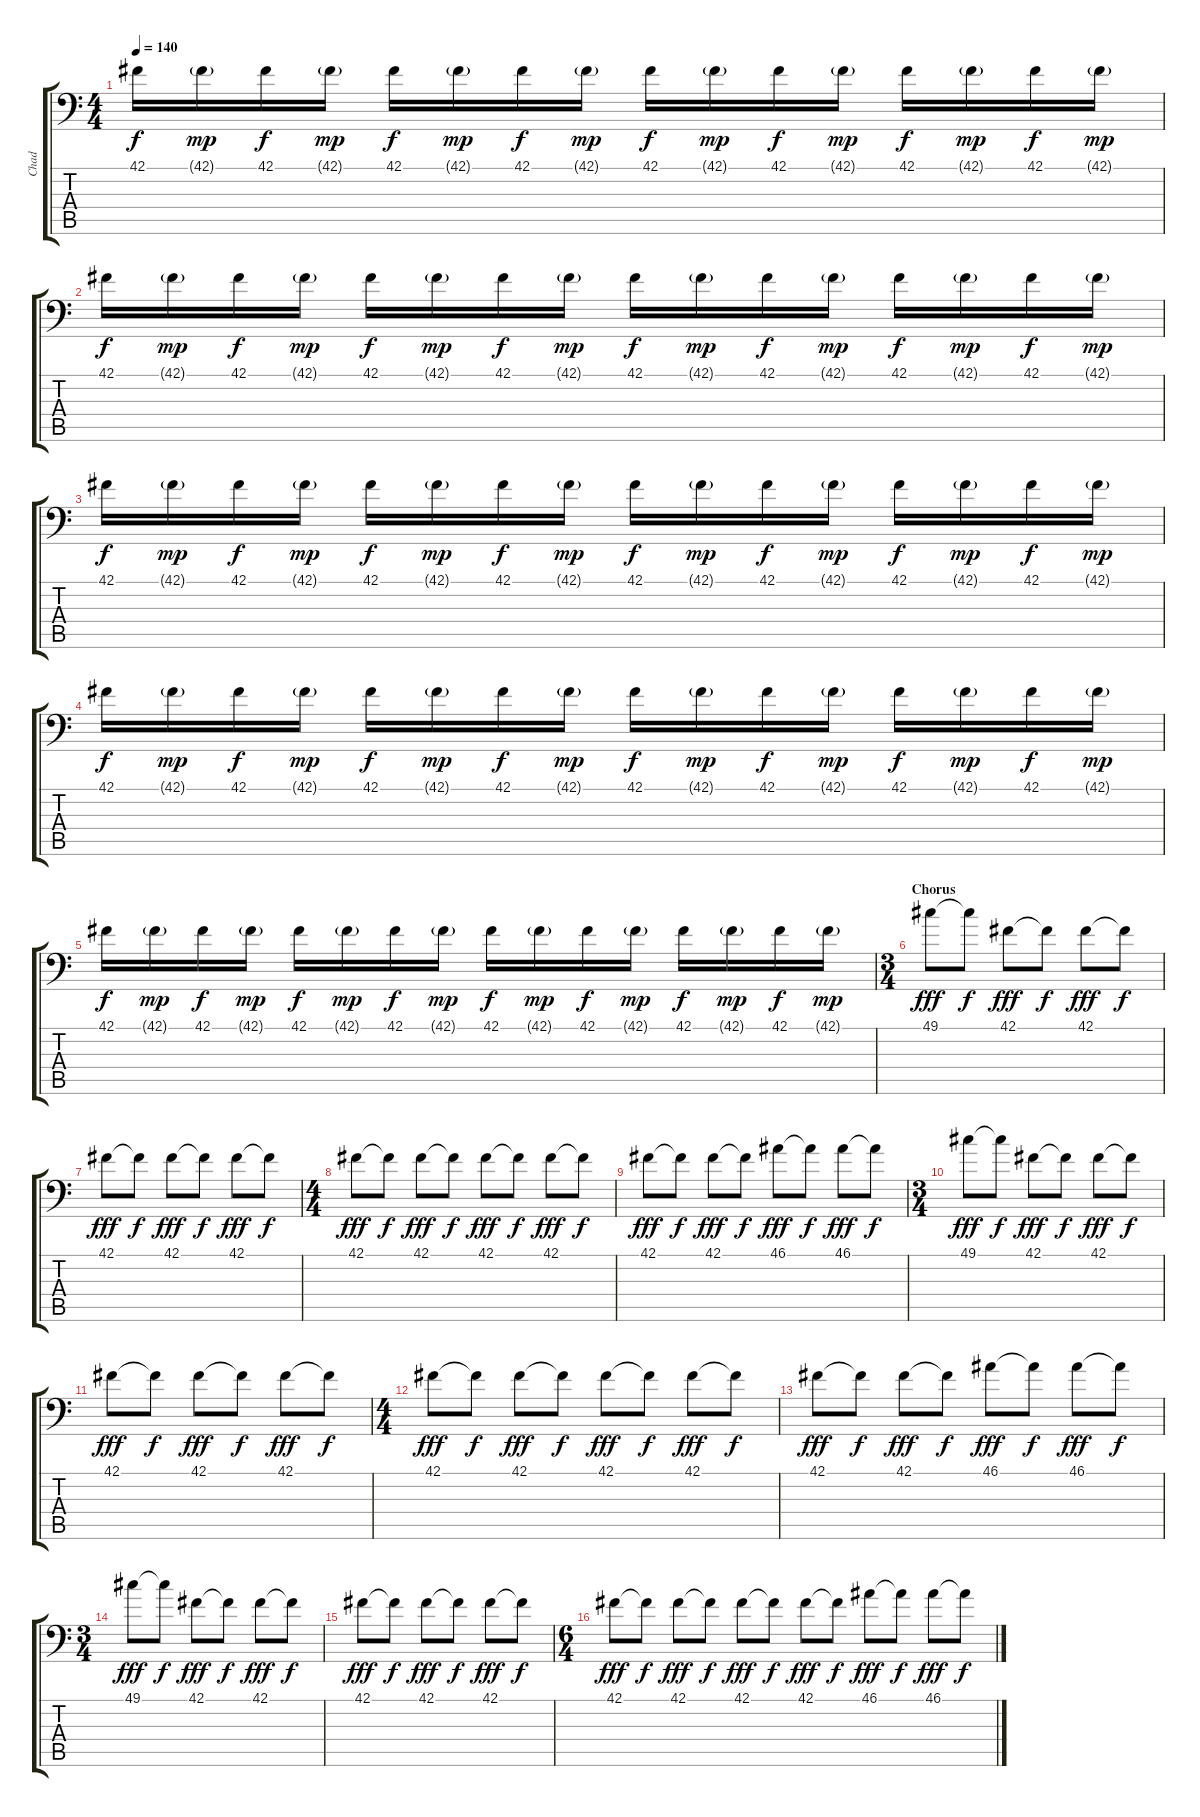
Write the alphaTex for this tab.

\track ("Chad" "Chad") {instrument acousticgrandpiano}
\staff {score tabs}
\tuning (C-1 C-1 C-1 C-1 C-1 C-1) {hide}
\ts (4 4)
\tempo 140
\clef f4
\ks c
42.1.16{dy f} 42.1{g}.16{dy mp} 42.1.16{dy f} 42.1{g}.16{dy mp} 42.1.16{dy f} 42.1{g}.16{dy mp} 42.1.16{dy f} 42.1{g}.16{dy mp} 42.1.16{dy f} 42.1{g}.16{dy mp} 42.1.16{dy f} 42.1{g}.16{dy mp} 42.1.16{dy f} 42.1{g}.16{dy mp} 42.1.16{dy f} 42.1{g}.16{dy mp} |
42.1.16{dy f} 42.1{g}.16{dy mp} 42.1.16{dy f} 42.1{g}.16{dy mp} 42.1.16{dy f} 42.1{g}.16{dy mp} 42.1.16{dy f} 42.1{g}.16{dy mp} 42.1.16{dy f} 42.1{g}.16{dy mp} 42.1.16{dy f} 42.1{g}.16{dy mp} 42.1.16{dy f} 42.1{g}.16{dy mp} 42.1.16{dy f} 42.1{g}.16{dy mp} |
42.1.16{dy f} 42.1{g}.16{dy mp} 42.1.16{dy f} 42.1{g}.16{dy mp} 42.1.16{dy f} 42.1{g}.16{dy mp} 42.1.16{dy f} 42.1{g}.16{dy mp} 42.1.16{dy f} 42.1{g}.16{dy mp} 42.1.16{dy f} 42.1{g}.16{dy mp} 42.1.16{dy f} 42.1{g}.16{dy mp} 42.1.16{dy f} 42.1{g}.16{dy mp} |
42.1.16{dy f} 42.1{g}.16{dy mp} 42.1.16{dy f} 42.1{g}.16{dy mp} 42.1.16{dy f} 42.1{g}.16{dy mp} 42.1.16{dy f} 42.1{g}.16{dy mp} 42.1.16{dy f} 42.1{g}.16{dy mp} 42.1.16{dy f} 42.1{g}.16{dy mp} 42.1.16{dy f} 42.1{g}.16{dy mp} 42.1.16{dy f} 42.1{g}.16{dy mp} |
42.1.16{dy f} 42.1{g}.16{dy mp} 42.1.16{dy f} 42.1{g}.16{dy mp} 42.1.16{dy f} 42.1{g}.16{dy mp} 42.1.16{dy f} 42.1{g}.16{dy mp} 42.1.16{dy f} 42.1{g}.16{dy mp} 42.1.16{dy f} 42.1{g}.16{dy mp} 42.1.16{dy f} 42.1{g}.16{dy mp} 42.1.16{dy f} 42.1{g}.16{dy mp} |
\ts (3 4)
\section ("" "Chorus")
49.1.8{dy fff} 49.1{t}.8{dy f} 42.1.8{dy fff} 42.1{t}.8{dy f} 42.1.8{dy fff} 42.1{t}.8{dy f} |
42.1.8{dy fff} 42.1{t}.8{dy f} 42.1.8{dy fff} 42.1{t}.8{dy f} 42.1.8{dy fff} 42.1{t}.8{dy f} |
\ts (4 4)
42.1.8{dy fff} 42.1{t}.8{dy f} 42.1.8{dy fff} 42.1{t}.8{dy f} 42.1.8{dy fff} 42.1{t}.8{dy f} 42.1.8{dy fff} 42.1{t}.8{dy f} |
42.1.8{dy fff} 42.1{t}.8{dy f} 42.1.8{dy fff} 42.1{t}.8{dy f} 46.1.8{dy fff} 46.1{t}.8{dy f} 46.1.8{dy fff} 46.1{t}.8{dy f} |
\ts (3 4)
49.1.8{dy fff} 49.1{t}.8{dy f} 42.1.8{dy fff} 42.1{t}.8{dy f} 42.1.8{dy fff} 42.1{t}.8{dy f} |
42.1.8{dy fff} 42.1{t}.8{dy f} 42.1.8{dy fff} 42.1{t}.8{dy f} 42.1.8{dy fff} 42.1{t}.8{dy f} |
\ts (4 4)
42.1.8{dy fff} 42.1{t}.8{dy f} 42.1.8{dy fff} 42.1{t}.8{dy f} 42.1.8{dy fff} 42.1{t}.8{dy f} 42.1.8{dy fff} 42.1{t}.8{dy f} |
42.1.8{dy fff} 42.1{t}.8{dy f} 42.1.8{dy fff} 42.1{t}.8{dy f} 46.1.8{dy fff} 46.1{t}.8{dy f} 46.1.8{dy fff} 46.1{t}.8{dy f} |
\ts (3 4)
49.1.8{dy fff} 49.1{t}.8{dy f} 42.1.8{dy fff} 42.1{t}.8{dy f} 42.1.8{dy fff} 42.1{t}.8{dy f} |
42.1.8{dy fff} 42.1{t}.8{dy f} 42.1.8{dy fff} 42.1{t}.8{dy f} 42.1.8{dy fff} 42.1{t}.8{dy f} |
\ts (6 4)
42.1.8{dy fff} 42.1{t}.8{dy f} 42.1.8{dy fff} 42.1{t}.8{dy f} 42.1.8{dy fff} 42.1{t}.8{dy f} 42.1.8{dy fff} 42.1{t}.8{dy f} 46.1.8{dy fff} 46.1{t}.8{dy f} 46.1.8{dy fff} 46.1{t}.8{dy f}
